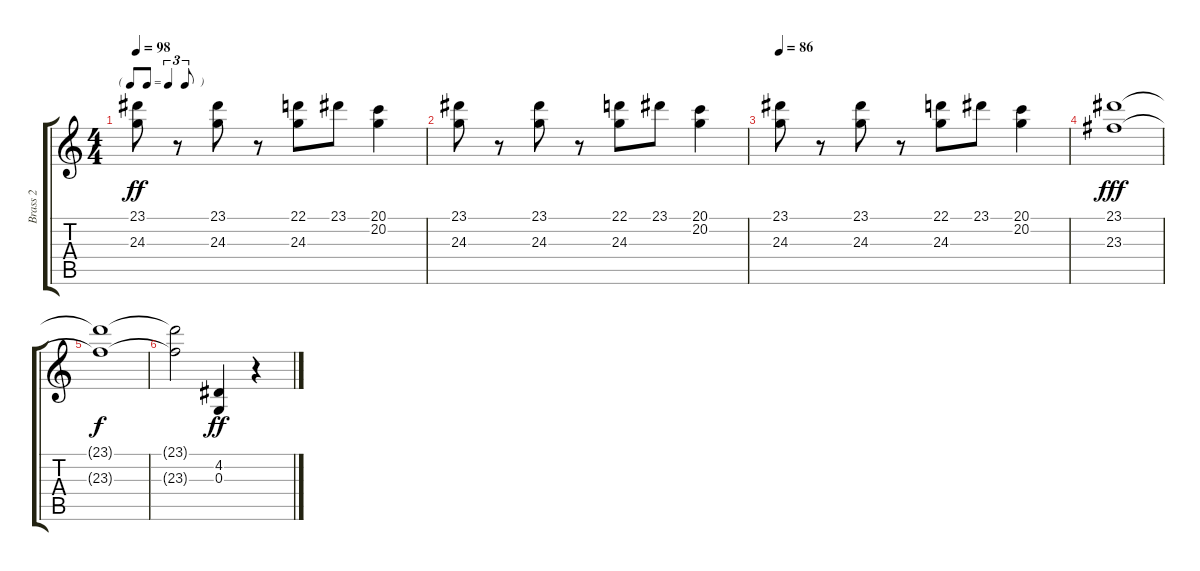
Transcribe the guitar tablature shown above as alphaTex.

\track ("Brass 2" "Brass 2") {instrument brasssection}
\staff {score tabs}
\tuning (E4 B3 G3 D3 A2 E2) {hide}
\ts (4 4)
\tf triplet8th
\tempo 98
\clef g2
\ks c
(23.1 24.3).8{dy ff} r.8 (23.1 24.3).8 r.8 (22.1 24.3).8 23.1.8 (20.1 20.2).4 |
(23.1 24.3).8 r.8 (23.1 24.3).8 r.8 (22.1 24.3).8 23.1.8 (20.1 20.2).4 |
\tempo 86
(23.1 24.3).8 r.8 (23.1 24.3).8 r.8 (22.1 24.3).8 23.1.8 (20.1 20.2).4 |
(23.1 23.3).1{dy fff} |
(23.1{t} 23.3{t}).1{dy f} |
(23.1{t} 23.3{t}).2 (4.2 0.3).4{dy ff} r.4
